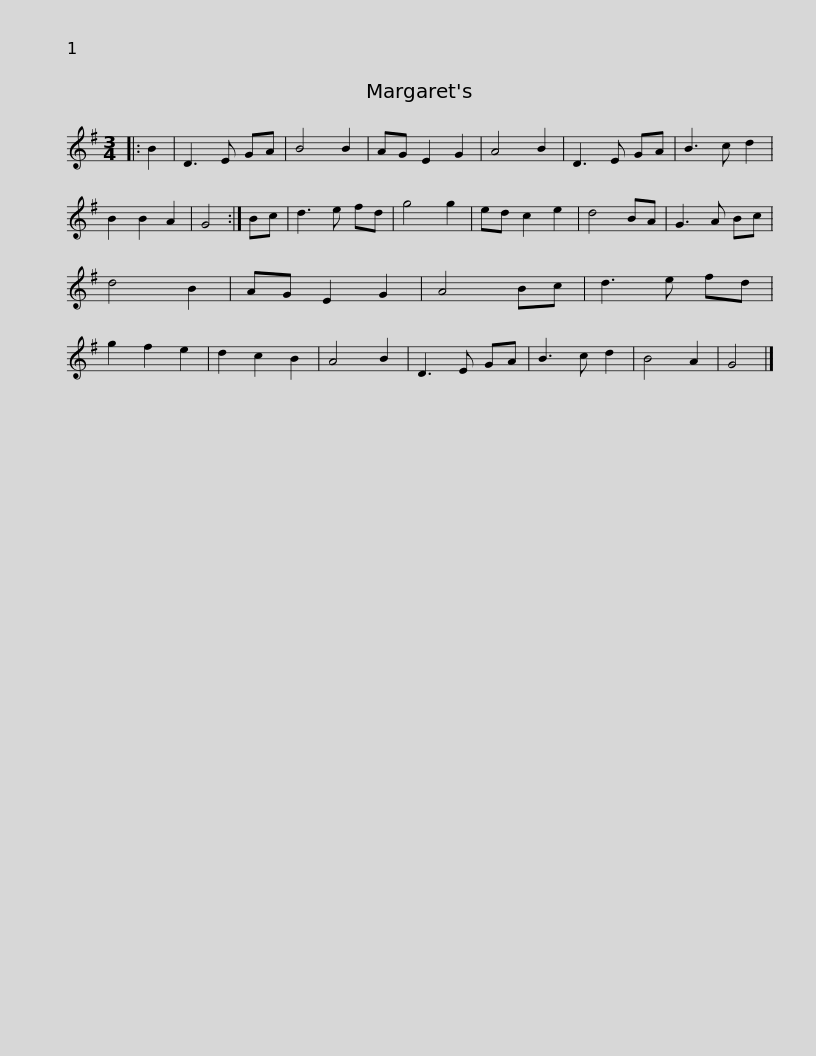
X:1
L:1/8
M:3/4
I:linebreak $
K:G
V:1 treble
V:1
|: B2 | D3 E GA | B4 B2 | AG E2 G2 | A4 B2 | %5
 D3 E GA | B3 c d2 | B2 B2 A2 | G4 :| Bc | %10
 d3 e fd | g4 g2 |$ ed c2 e2 | d4 BA | G3 A Bc | %15
 d4 B2 | AG E2 G2 | A4 Bc | d3 e fd | g2 f2 e2 | %20
 d2 c2 B2 | A4 B2 | D3 E GA | B3 c d2 |$ B4 A2 | %25
 G4 |] %26
